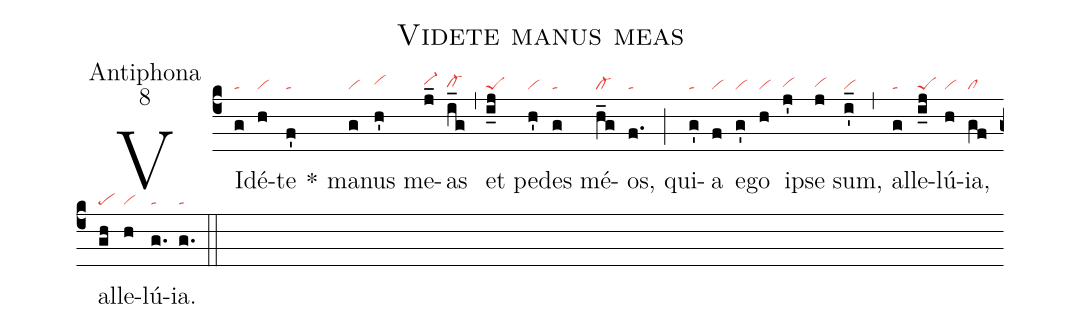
name:Videte manus meas;
office-part:Antiphona;
mode:8;
nabc-lines: 1;
%%
(c4)
VI(g|ta)dé(h|vi)te(f'|ta) *()
ma(g|vi)nus(h'|vihh) me(j_|vi-hh)as(i_g|cl-hg) (,)
et(i_j|peS) pe(h'|vi)des(g|ta) mé(h_g|cl-)os,(f.|ta) (;)
qui(g'|ta)a(f|vi) e(g'|vi)go(h|vi) i(j'|vihg)pse(j|vihg) sum,(i'_|vi) (,)
al(g|ta)le(i_j|peS)lú(h|vi)ia,(gf|cl) al(gh|pe)le(h|vi)lú(g.|ta)ia.(g.|ta) (::)
